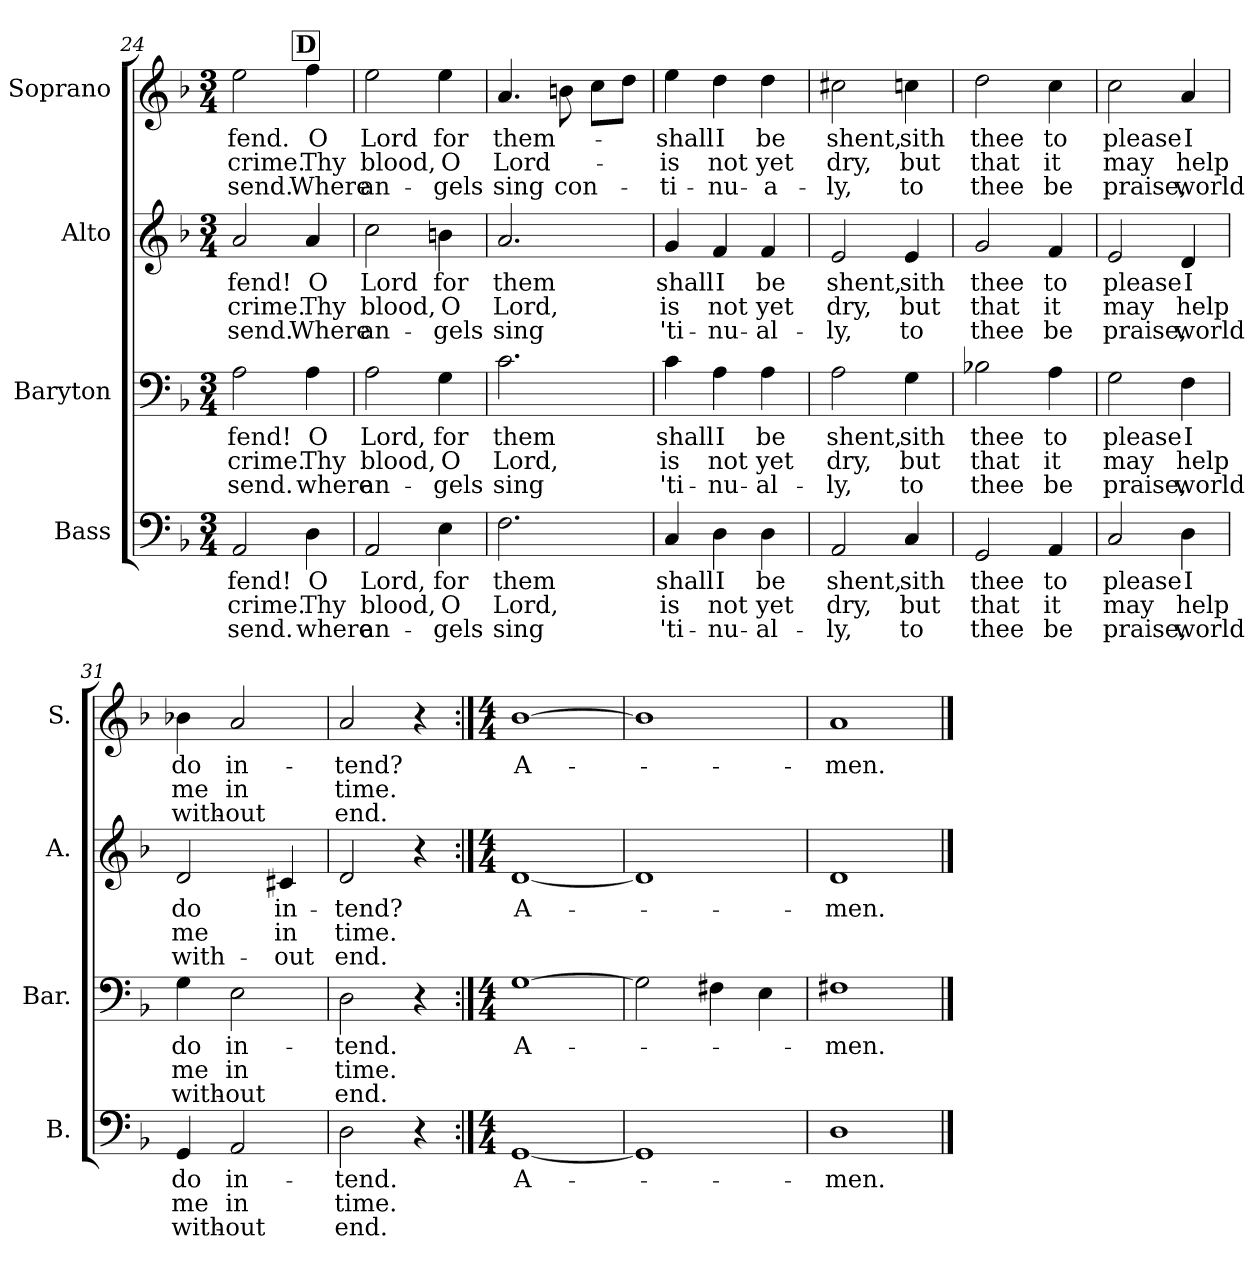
**kern	**text	**text	**text	**kern	**text	**text	**text	**kern	**text	**text	**text	**kern	**text	**text	**text
*part4	*part4	*part4	*part4	*part3	*part3	*part3	*part3	*part2	*part2	*part2	*part2	*part1	*part1	*part1	*part1
*staff4	*staff4	*staff4	*staff4	*staff3	*staff3	*staff3	*staff3	*staff2	*staff2	*staff2	*staff2	*staff1	*staff1	*staff1	*staff1
*I"Bass	*	*	*	*I"Baryton	*	*	*	*I"Alto	*	*	*	*I"Soprano	*	*	*
*I'B.	*	*	*	*I'Bar.	*	*	*	*I'A.	*	*	*	*I'S.	*	*	*
*clefF4	*	*	*	*clefF4	*	*	*	*clefG2	*	*	*	*clefG2	*	*	*
*k[b-]	*	*	*	*k[b-]	*	*	*	*k[b-]	*	*	*	*k[b-]	*	*	*
*M3/4	*	*	*	*M3/4	*	*	*	*M3/4	*	*	*	*M3/4	*	*	*
!!LO:REH:place=s1:a:B:fs=14:t=D:qo=2
=24	=24	=24	=24	=24	=24	=24	=24	=24	=24	=24	=24	=24	=24	=24	=24
2AA/	-fend!	crime.	send.	2A\	-fend!	crime.	send.	2a/	-fend!	crime.	send.	2ee\	-fend.	crime.	send.
4D\	O	Thy	where	4A\	O	Thy	where	4a/	O	Thy	Where	4ff\	O	Thy	Where
=25	=25	=25	=25	=25	=25	=25	=25	=25	=25	=25	=25	=25	=25	=25	=25
2AA/	Lord,	blood,	an-	2A\	Lord,	blood,	an-	2cc\	Lord	blood,	an-	2ee\	Lord	blood,	an-
4E\	for	O	-gels	4G\	for	O	-gels	4bn\	for	O	-gels	4ee\	for	O	-gels
=26	=26	=26	=26	=26	=26	=26	=26	=26	=26	=26	=26	=26	=26	=26	=26
2.F\	them	Lord,	sing	2.c\	them	Lord,	sing	2.a/	them	Lord,	sing	4.a/	them-	Lord-	sing
.	.	.	.	.	.	.	.	.	.	.	.	8bn\	.	.	con-
.	.	.	.	.	.	.	.	.	.	.	.	8cc\L	.	.	.
.	.	.	.	.	.	.	.	.	.	.	.	8dd\J	.	.	.
=27	=27	=27	=27	=27	=27	=27	=27	=27	=27	=27	=27	=27	=27	=27	=27
4C/	shall	is	'ti-	4c\	shall	is	'ti-	4g/	shall	is	'ti-	4ee\	-shall	-is	-ti-
4D\	I	not	-nu-	4A\	I	not	-nu-	4f/	I	not	-nu-	4dd\	I	not	-nu-
4D\	be	yet	-al-	4A\	be	yet	-al-	4f/	be	yet	-al-	4dd\	be	yet	-a-
=28	=28	=28	=28	=28	=28	=28	=28	=28	=28	=28	=28	=28	=28	=28	=28
2AA/	shent,	dry,	-ly,	2A\	shent,	dry,	-ly,	2e/	shent,	dry,	-ly,	2cc#X\	shent,	dry,	-ly,
4C/	sith	but	to	4G\	sith	but	to	4e/	sith	but	to	4ccn\	sith	but	to
=29	=29	=29	=29	=29	=29	=29	=29	=29	=29	=29	=29	=29	=29	=29	=29
2GG/	thee	that	thee	2B-X\	thee	that	thee	2g/	thee	that	thee	2dd\	thee	that	thee
4AA/	to	it	be	4A\	to	it	be	4f/	to	it	be	4cc\	to	it	be
!!LO:PB:g=z
=30	=30	=30	=30	=30	=30	=30	=30	=30	=30	=30	=30	=30	=30	=30	=30
2C/	please	may	praise,	2G\	please	may	praise,	2e/	please	may	praise,	2cc\	please	may	praise,
4D\	I	help	world	4F\	I	help	world	4d/	I	help	world	4a/	I	help	world
=31	=31	=31	=31	=31	=31	=31	=31	=31	=31	=31	=31	=31	=31	=31	=31
4GG/	do	me	with-	4G\	do	me	with-	2d/	do	me	with-	4b-X\	do	me	with-
2AA/	in-	in	-out	2E\	in-	in	-out	.	.	.	.	2a/	in-	in	-out
.	.	.	.	.	.	.	.	4c#X/	in-	in	-out	.	.	.	.
=32	=32	=32	=32	=32	=32	=32	=32	=32	=32	=32	=32	=32	=32	=32	=32
2D\	-tend.	time.	end.	2D\	-tend.	time.	end.	2d/	-tend?	time.	end.	2a/	-tend?	time.	end.
4r	.	.	.	4r	.	.	.	4r	.	.	.	4r	.	.	.
=33:|!	=33:|!	=33:|!	=33:|!	=33:|!	=33:|!	=33:|!	=33:|!	=33:|!	=33:|!	=33:|!	=33:|!	=33:|!	=33:|!	=33:|!	=33:|!
*M4/4	*	*	*	*M4/4	*	*	*	*M4/4	*	*	*	*M4/4	*	*	*
[1GG	A-	.	.	[1G	A-	.	.	[1d	A-	.	.	[1b-	A-	.	.
=34	=34	=34	=34	=34	=34	=34	=34	=34	=34	=34	=34	=34	=34	=34	=34
1GG]	.	.	.	2G\]	.	.	.	1d]	.	.	.	1b-]	.	.	.
.	.	.	.	4F#X\	.	.	.	.	.	.	.	.	.	.	.
.	.	.	.	4E\	.	.	.	.	.	.	.	.	.	.	.
=35	=35	=35	=35	=35	=35	=35	=35	=35	=35	=35	=35	=35	=35	=35	=35
1D	-men.	.	.	1F#X	-men.	.	.	1d	-men.	.	.	1a	-men.	.	.
==	==	==	==	==	==	==	==	==	==	==	==	==	==	==	==
*-	*-	*-	*-	*-	*-	*-	*-	*-	*-	*-	*-	*-	*-	*-	*-
